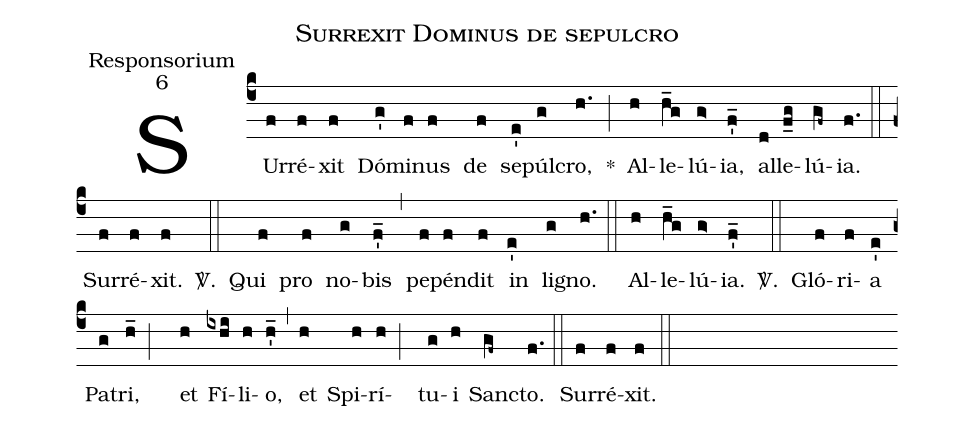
name: Surrexit Dominus de sepulcro;
office-part: Responsorium;
mode: 6;
%%
(c4)
SUr(f)ré(f)xit(f) Dó(g')mi(f)nus(f) de(f) se(e')púl(g)cro,(h.) *(;)
Al(h)le(h_g)lú(g>)ia,(f_') al(d)le(f_g)lú(gf~)ia.(f.) (::)
Sur(f)ré(f)xit.(f) <sp>V/</sp>.(::)
Qui(f) pro(f) no(g)bis(f'_) (,)
pe(f)pén(f)dit(f) in(e') li(g)gno.(h.) (::)
Al(h)le(h_g)lú(g>)ia.(f_') <sp>V/</sp>.(::)
Gló(f)ri(f)a(e') Pa(g)tri,(h_;) et(h) Fí(ixhi)li(h)o,(h_') (,)
et(h) Spi(h)rí(h;)tu(g)i(h) Sanc(gf~)to.(f.) (::)
Sur(f)ré(f)xit.(f) (::)
